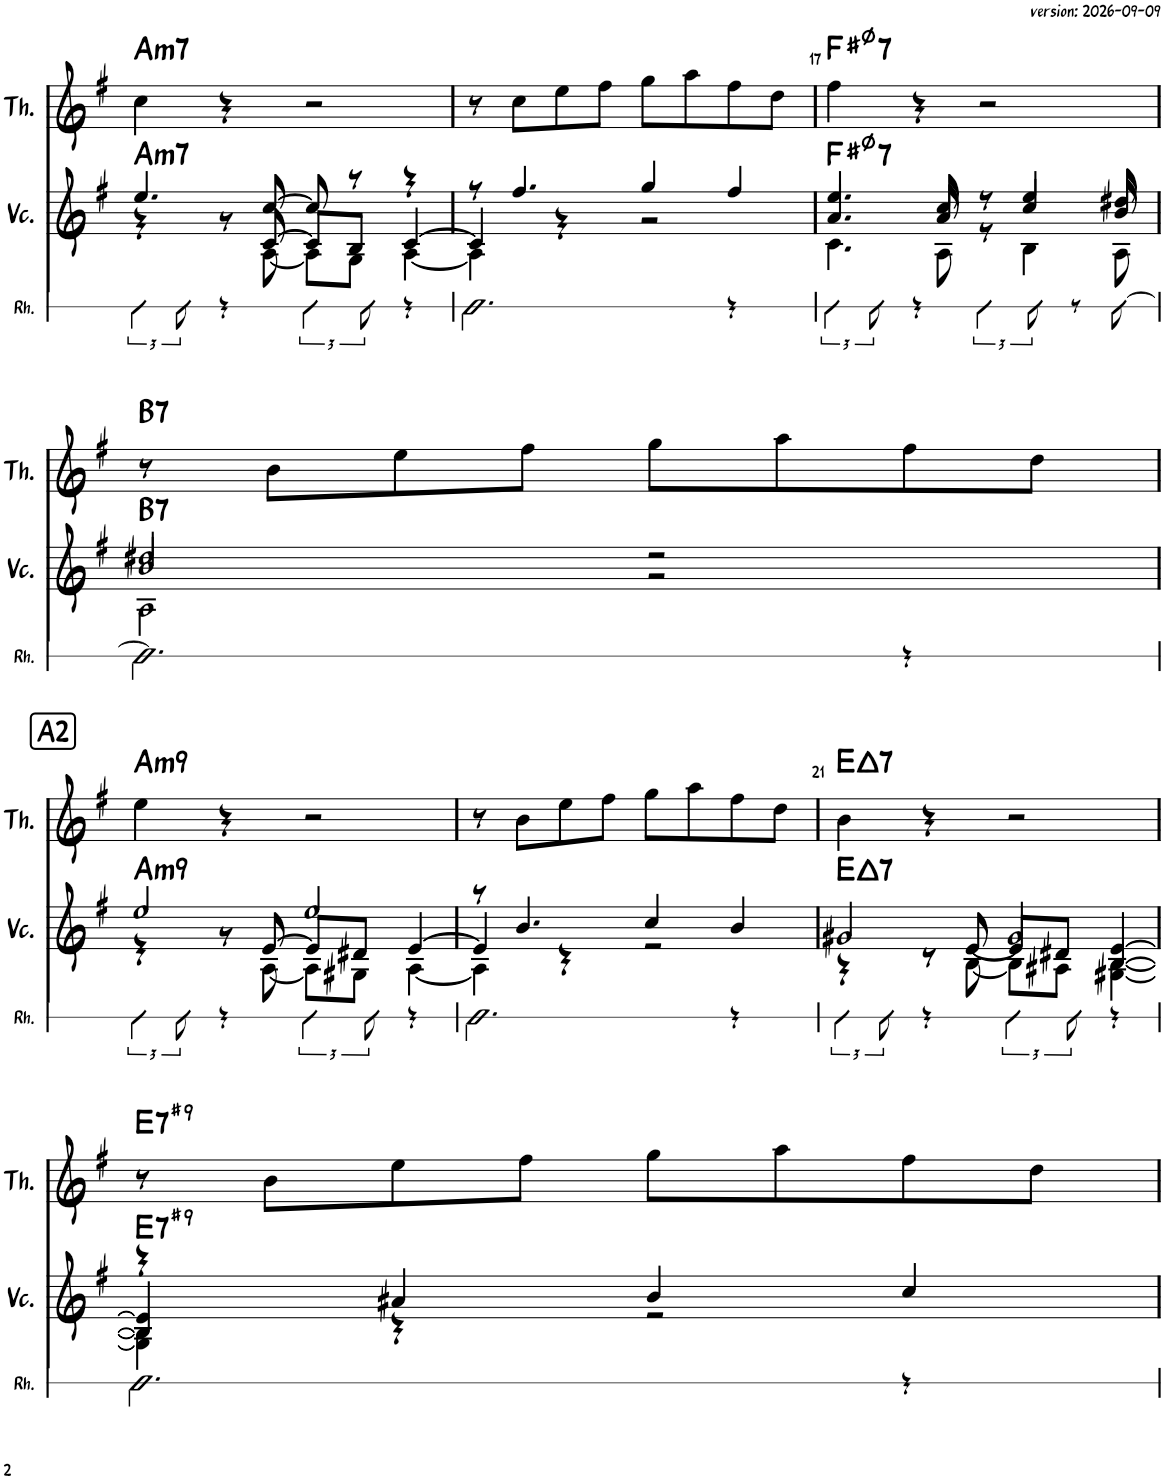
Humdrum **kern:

**kern	**harte	**kern	**kern	**kern	**harte	**kern	**harte	**kern	**harte	**kern	**kern	**harte	**kern	**harte
*part8	*part8	*part7	*part7	*part6	*part6	*part5	*part5	*part4	*part4	*part3	*part2	*part2	*part1	*part1
*staff9	*	*staff8	*staff7	*staff6	*	*staff5	*	*staff4	*	*staff3	*staff2	*	*staff1	*
*I"Contrabass	*	*I"Piano	*	*I"Alto Saxophone	*	*I"Clarinet	*	*I"Flute	*	*I"Rhythm	*I"Voices	*	*I"Thème	*
*I'Cb.	*	*I'Pno.	*	*I'A. Sax.	*	*I'Cl.	*	*I'Fl.	*	*I'Rh.	*I'Vc.	*	*I'Th.	*
!!LO:PB:g=z
*clefF^4	*	*clefF4	*clefG2	*clefGv2	*	*clefG2	*	*clefG2	*	*clefG2	*clefG2	*	*clefG2	*
*ITrd7c12	*	*	*	*ITrd5c9	*	*ITrd1c2	*	*	*	*ITrd7c12	*	*	*	*
*k[f#]	*	*k[f#]	*k[f#]	*k[f#]	*	*k[f#]	*	*k[f#]	*	*k[f#]	*k[f#]	*	*k[f#]	*
*M4/4	*	*M4/4	*M4/4	*M4/4	*	*M4/4	*	*M4/4	*	*M4/4	*M4/4	*	*M4/4	*
*	*	*Xbrackettup	*Xbrackettup	*	*	*	*	*	*	*	*	*	*	*
=15	=15	=15	=15	=15	=15	=15	=15	=15	=15	=15	=15	=15	=15	=15
*	*	*	*	*	*	*	*	*	*	*	*^	*	*	*
*	*	*	*	*	*	*	*	*	*	*	*	*^	*	*	*
!	!LO:H:kt=m7	!	!	!	!LO:H:kt=m7	!	!LO:H:kt=m7	!	!LO:H:kt=m7	!	!	!	!	!LO:H:kt=m7	!	!LO:H:kt=m7
4DD	A:min7	6AA 6C 6E 6G	6cc 6ee	4r	A:min7	4r	A:min7	4.ee	A:min7	6AA\	4.ee/	4r	4ryy	A:min7	4cc\	A:min7
.	.	12AA 12C 12E 12G	12cc 12ee	.	.	.	.	.	.	12AA\	.	.	.	.	.	.
4DD	.	4r	4r	8r	.	8r	.	.	.	4r	.	8r	8ryy	.	4r	.
.	.	.	.	[8A	.	[8c	.	[8cc	.	.	[8cc/	[8A\	[8c/	.	.	.
4DD	.	6AA 6C 6E 6G	6cc 6ee	8A/L]	.	8c/L]	.	8cc]	.	6AA\	8cc/]	8A\L]	8c/L]	.	2r	.
.	.	.	.	8G/J	.	8B/J	.	8r	.	.	8r	8G\J	8B/J	.	.	.
.	.	12AA 12C 12E 12G	12cc 12ee	.	.	.	.	.	.	12AA\	.	.	.	.	.	.
4DD	.	4r	4r	[4A	.	[4c	.	4r	.	4r	4r	[4A\	[4c/	.	.	.
=16	=16	=16	=16	=16	=16	=16	=16	=16	=16	=16	=16	=16	=16	=16	=16	=16
4DD	.	2.AA 2.C 2.E 2.G	8r	4A]	.	4c]	.	8r	.	2.AA\	8r	4A\]	4c/]	.	8r	.
.	.	.	8cc	.	.	.	.	4.ff#	.	.	4.ff#/	.	.	.	8cc\L	.
4DD	.	.	8ee\L	4r	.	4r	.	.	.	.	.	4r	4ryy	.	8ee\	.
.	.	.	8ff#\J	.	.	.	.	.	.	.	.	.	.	.	8ff#\J	.
4DD	.	.	8gg\L	2r	.	2r	.	4gg	.	.	4gg/	2r	2ryy	.	8gg\L	.
.	.	.	8aa\J	.	.	.	.	.	.	.	.	.	.	.	8aa\	.
4DD	.	4r	8ff#\L	.	.	.	.	4ff#	.	4r	4ff#/	.	.	.	8ff#\	.
.	.	.	8dd\J	.	.	.	.	.	.	.	.	.	.	.	8dd\J	.
=17	=17	=17	=17	=17	=17	=17	=17	=17	=17	=17	=17	=17	=17	=17	=17	=17
!	!LO:H:kt=7	!	!	!	!LO:H:kt=7	!	!LO:H:kt=7	!	!LO:H:kt=7	!	!	!	!	!LO:H:kt=7	!	!LO:H:kt=7
4DD	F#:hdim7	6FF# 6AA 6C 6E	6b 6ee	4.c	F#:hdim7	4.a	F#:hdim7	4.ee	F#:hdim7	6AA\	4.ee/	4.c\	4.a/	F#:hdim7	4ff#\	F#:hdim7
.	.	12FF# 12AA 12C 12E	12b 12ee	.	.	.	.	.	.	12AA\	.	.	.	.	.	.
4DD	.	4r	4r	.	.	.	.	.	.	4r	.	.	.	.	4r	.
.	.	.	.	8A	.	8a	.	8cc	.	.	8cc/	8A\	8a/	.	.	.
4DD	.	6FF# 6AA 6C 6E	6b 6ee	8r	.	8r	.	8r	.	6AA\	8r	8r	8ryy	.	2r	.
.	.	.	.	4B	.	4cc	.	4ee	.	.	4ee/	4B\	4cc/	.	.	.
.	.	12FF# 12AA 12C 12E	12b 12ee	.	.	.	.	.	.	12AA\	.	.	.	.	.	.
4DD	.	8r	4r	.	.	.	.	.	.	8r	.	.	.	.	.	.
.	.	[8FF# [8AA [8BB [8D#X	.	8A	.	8b	.	8dd#X	.	[8AA\	8dd#X/	8A\	8b/	.	.	.
!!LO:LB:g=z
=18	=18	=18	=18	=18	=18	=18	=18	=18	=18	=18	=18	=18	=18	=18	=18	=18
!	!LO:H:kt=7	!	!	!	!LO:H:kt=7	!	!LO:H:kt=7	!	!LO:H:kt=7	!	!	!	!	!LO:H:kt=7	!	!LO:H:kt=7
4DDn	B:7	2FF#] 2AA] 2BB] 2D#]	8r	2A	B:7	2b	B:7	2dd#X	B:7	2.AA\]	2dd#X/	2A\	2b/	B:7	8r	B:7
.	.	.	8b	.	.	.	.	.	.	.	.	.	.	.	8b\L	.
4DD	.	.	8ee\L	.	.	.	.	.	.	.	.	.	.	.	8ee\	.
.	.	.	8ff#\J	.	.	.	.	.	.	.	.	.	.	.	8ff#\J	.
4DD	.	2r	8gg\L	2r	.	2r	.	2r	.	.	2r	2r	2ryy	.	8gg\L	.
.	.	.	8aa\J	.	.	.	.	.	.	.	.	.	.	.	8aa\	.
4DD	.	.	8ff#\L	.	.	.	.	.	.	4r	.	.	.	.	8ff#\	.
.	.	.	8dd\J	.	.	.	.	.	.	.	.	.	.	.	8dd\J	.
!!LO:LB:g=z
!!LO:REH:place=s1:a:B:fs=14:t=A2
=19	=19	=19	=19	=19	=19	=19	=19	=19	=19	=19	=19	=19	=19	=19	=19	=19
!	!LO:H:kt=m9	!	!	!	!LO:H:kt=m9	!	!LO:H:kt=m9	!	!LO:H:kt=m9	!	!	!	!	!LO:H:kt=m9	!	!LO:H:kt=m9
4DD	A:min9	6AA 6C 6E 6G	6a 6ee	4r	A:min9	4r	A:min9	2ee	A:min9	6AA\	2ee/	4r	4ryy	A:min9	4ee\	A:min9
.	.	12AA 12C 12E 12G	12a 12ee	.	.	.	.	.	.	12AA\	.	.	.	.	.	.
4DD	.	4r	4r	8r	.	8r	.	.	.	4r	.	8r	8ryy	.	4r	.
.	.	.	.	[8A	.	[8e	.	.	.	.	.	[8A\	[8e/	.	.	.
4DD	.	6AA 6C 6E 6G	6a 6ee	8A/L]	.	8e/L]	.	2ee	.	6AA\	2ee/	8A\L]	8e/L]	.	2r	.
.	.	.	.	8G#X/J	.	8d#X/J	.	.	.	.	.	8G#X\J	8d#X/J	.	.	.
.	.	12AA 12C 12E 12G	12a 12ee	.	.	.	.	.	.	12AA\	.	.	.	.	.	.
4DD	.	4r	4r	[4A	.	[4e	.	.	.	4r	.	[4A\	[4e/	.	.	.
=20	=20	=20	=20	=20	=20	=20	=20	=20	=20	=20	=20	=20	=20	=20	=20	=20
4DD	.	2.AA 2.C 2.E 2.G	8r	4A]	.	4e]	.	8r	.	2.AA\	8r	4A\]	4e/]	.	8r	.
.	.	.	8b	.	.	.	.	4.b	.	.	4.b/	.	.	.	8b\L	.
4DD	.	.	8ee\L	4r	.	4r	.	.	.	.	.	4r	4ryy	.	8ee\	.
.	.	.	8ff#\J	.	.	.	.	.	.	.	.	.	.	.	8ff#\J	.
4DD	.	.	8gg\L	2r	.	2r	.	4cc	.	.	4cc/	2r	2ryy	.	8gg\L	.
.	.	.	8aa\J	.	.	.	.	.	.	.	.	.	.	.	8aa\	.
4DD	.	4r	8ff#\L	.	.	.	.	4b	.	4r	4b/	.	.	.	8ff#\	.
.	.	.	8dd\J	.	.	.	.	.	.	.	.	.	.	.	8dd\J	.
=21	=21	=21	=21	=21	=21	=21	=21	=21	=21	=21	=21	=21	=21	=21	=21	=21
!	!LO:H:kt=7	!	!	!	!LO:H:kt=7	!	!LO:H:kt=7	!	!LO:H:kt=7	!	!	!	!	!LO:H:kt=7	!	!LO:H:kt=7
4DDn	E:maj7	6GG#X 6BB 6D#X 6E	6b 6ee	4r	E:maj7	4r	E:maj7	2g#X	E:maj7	6AA\	2g#X/	4r	4ryy	E:maj7	4b\	E:maj7
.	.	12GG# 12BB 12D# 12E	12b 12ee	.	.	.	.	.	.	12AA\	.	.	.	.	.	.
4DD	.	4r	4r	8r	.	8r	.	.	.	4r	.	8r	8ryy	.	4r	.
.	.	.	.	[8B	.	[8e	.	.	.	.	.	[8B\	[<8e/	.	.	.
4DD	.	6GG# 6BB 6D# 6E	6b 6ee	8B/L]	.	8e/L]	.	2g#	.	6AA\	2g#/	8B\L]	8e/L]	.	2r	.
.	.	.	.	8A#X/J	.	8d#X/J	.	.	.	.	.	8A#X\J	8d#X/J	.	.	.
.	.	12GG# 12BB 12D# 12E	12b 12ee	.	.	.	.	.	.	12AA\	.	.	.	.	.	.
4DD	.	4r	4r	[4G#X [4B	.	[4B [4e	.	.	.	4r	.	[4G#X\ [4B\	[4B/ [4e/	.	.	.
!!LO:LB:g=z
=22	=22	=22	=22	=22	=22	=22	=22	=22	=22	=22	=22	=22	=22	=22	=22	=22
!	!LO:H:kt=7	!	!	!	!LO:H:kt=7	!	!LO:H:kt=7	!	!LO:H:kt=7	!	!	!	!	!LO:H:kt=7	!	!LO:H:kt=7
4DD	E:7(#9)	2.GG#X 2.BB 2.D 2.E 2.G	8r	4G#] 4B]	E:7(#9)	4B] 4e]	E:7(#9)	4r	E:7(#9)	2.AA\	4r	4G#\] 4B\]	4B/] 4e/]	E:7(#9)	8r	E:7(#9)
.	.	.	8b	.	.	.	.	.	.	.	.	.	.	.	8b\L	.
4DD	.	.	8ee\L	4r	.	4r	.	4a#X	.	.	4a#X/	4r	4ryy	.	8ee\	.
.	.	.	8ff#\J	.	.	.	.	.	.	.	.	.	.	.	8ff#\J	.
4DD	.	.	8gg\L	2r	.	2r	.	4b	.	.	4b/	2r	2ryy	.	8gg\L	.
.	.	.	8aa\J	.	.	.	.	.	.	.	.	.	.	.	8aa\	.
4DD	.	4r	8ff#\L	.	.	.	.	4cc	.	4r	4cc/	.	.	.	8ff#\	.
.	.	.	8dd\J	.	.	.	.	.	.	.	.	.	.	.	8dd\J	.
*	*	*	*	*	*	*	*	*	*	*	*v	*v	*v	*	*	*
=	=	=	=	=	=	=	=	=	=	=	=	=	=	=
*-	*-	*-	*-	*-	*-	*-	*-	*-	*-	*-	*-	*-	*-	*-
